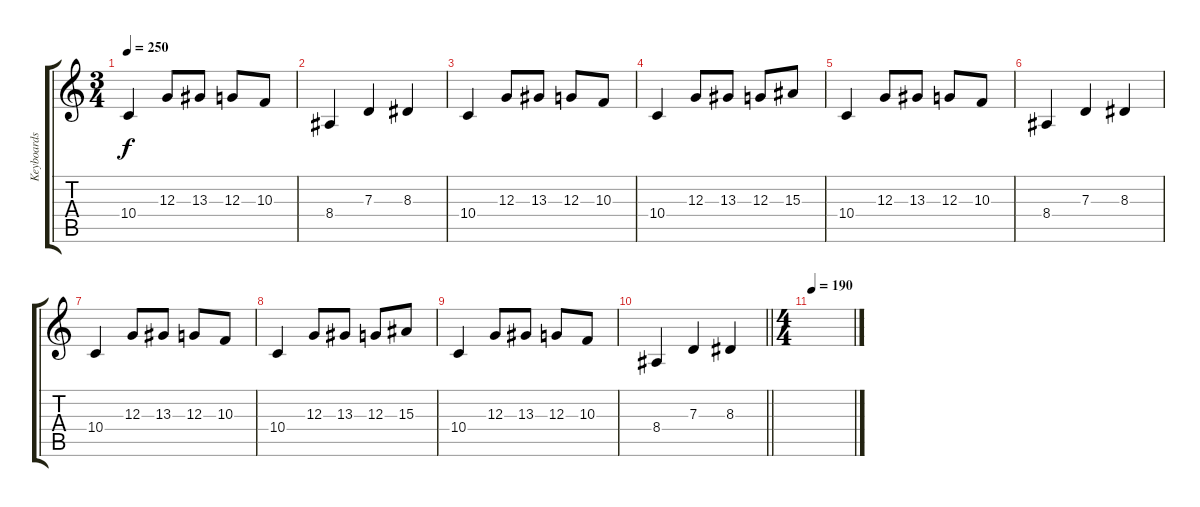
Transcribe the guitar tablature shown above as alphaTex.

\track ("Keyboards 2" "Keyboards ") {instrument pad1newage}
\staff {score tabs}
\tuning (E4 B3 G3 D3 A2 E2) {hide}
\ts (3 4)
\tempo 250
\clef g2
\ks c
10.4.4{dy f} 12.3.8 13.3.8 12.3.8 10.3.8 |
8.4.4 7.3.4 8.3.4 |
10.4.4 12.3.8 13.3.8 12.3.8 10.3.8 |
10.4.4 12.3.8 13.3.8 12.3.8 15.3.8 |
10.4.4 12.3.8 13.3.8 12.3.8 10.3.8 |
8.4.4 7.3.4 8.3.4 |
10.4.4 12.3.8 13.3.8 12.3.8 10.3.8 |
10.4.4 12.3.8 13.3.8 12.3.8 15.3.8 |
10.4.4 12.3.8 13.3.8 12.3.8 10.3.8 |
\barLineRight lightlight
8.4.4 7.3.4 8.3.4 |
\ts (4 4)
\tempo 190
